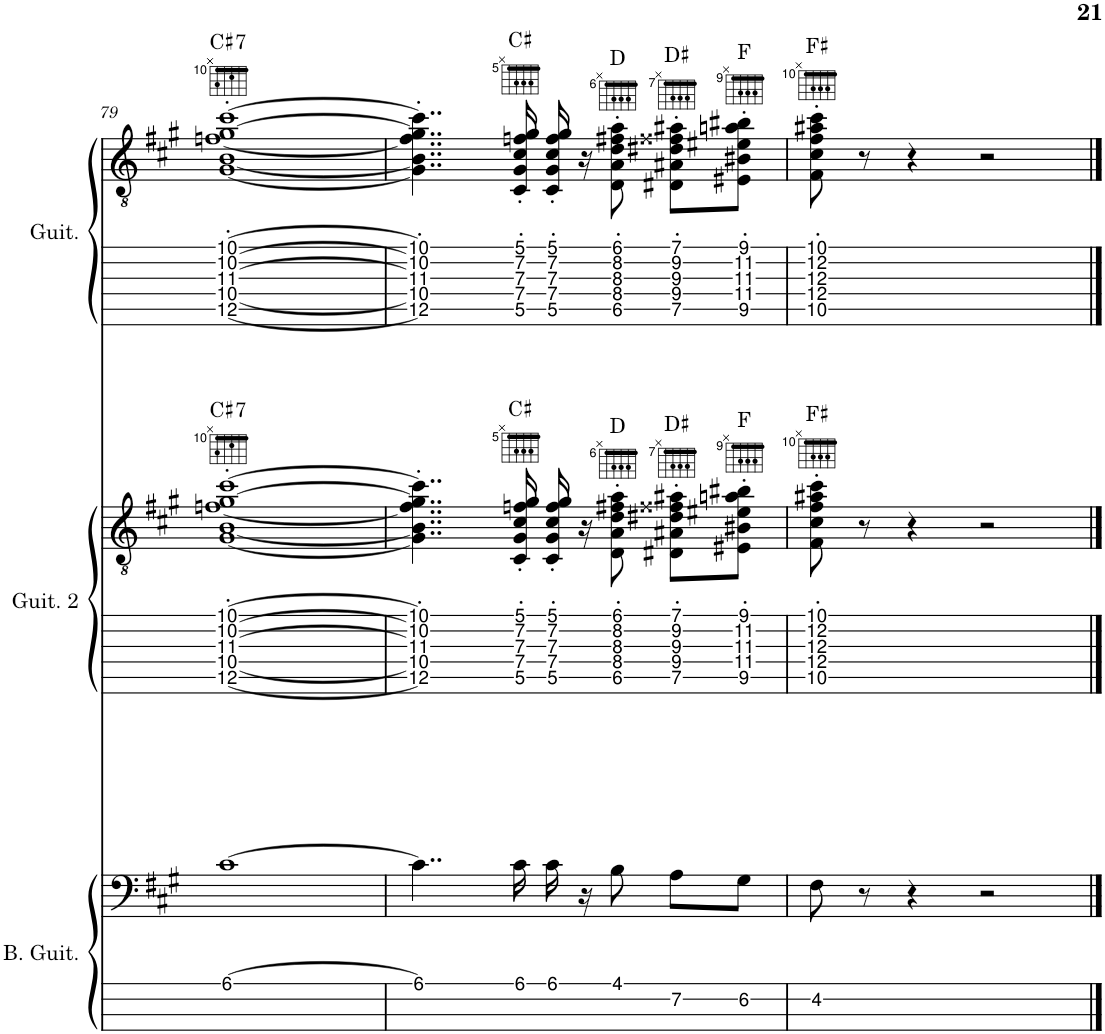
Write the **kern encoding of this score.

**kern	**kern	**kern	**kern	**harte	**kern	**kern	**harte
*part3	*part3	*part2	*part2	*part2	*part1	*part1	*part1
*staff6	*staff5	*staff4	*staff3	*	*staff2	*staff1	*
*I"Bass Guitar	*	*I"Guitar (rythm)	*	*	*I"Guitar (solo)	*	*
*I'B. Guit.	*	*I'Guit. 2	*	*	*I'Guit.	*	*
!!LO:PB:g=z
*	*clefF4	*	*clefGv2	*	*	*clefGv2	*
*Trd7c12	*Trd7c12	*	*	*	*	*	*
*k[f#c#g#]	*k[f#c#g#]	*k[f#c#g#]	*k[f#c#g#]	*	*k[f#c#g#]	*k[f#c#g#]	*
*M4/4	*M4/4	*M4/4	*M4/4	*	*M4/4	*M4/4	*
=79	=79	=79	=79	=79	=79	=79	=79
!	!	!	!	!LO:H:kt=7	!	!	!LO:H:kt=7
[1c#	[1c#	[1G#' [1B' [1fn' [1g#' [1cc#'	[1G#' [1B' [1fn' [1g#' [1cc#'	C#:7	[1G#' [1B' [1fn' [1g#' [1cc#'	[1G#' [1B' [1fn' [1g#' [1cc#'	C#:7
=80	=80	=80	=80	=80	=80	=80	=80
4..c#]	4..c#\]	4..G#]' 4..B]' 4..f]' 4..g#]' 4..cc#]'	4..G#\]' 4..B\]' 4..f\]' 4..g#\]' 4..cc#\]'	.	4..G#]' 4..B]' 4..fn]' 4..g#]' 4..cc#]'	4..G#\]' 4..B\]' 4..f\]' 4..g#\]' 4..cc#\]'	.
16c#	16c#\	16C#' 16G#' 16c#' 16fn' 16g#'	16C#/' 16G#/' 16c#/' 16fn/' 16g#/'	C#:maj	16C#' 16G#' 16c#' 16fn' 16g#'	16C#/' 16G#/' 16c#/' 16fn/' 16g#/'	C#:maj
16c#	16c#\	16C#' 16G#' 16c#' 16f' 16g#'	16C#/' 16G#/' 16c#/' 16f/' 16g#/'	.	16C#' 16G#' 16c#' 16fn' 16g#'	16C#/' 16G#/' 16c#/' 16f/' 16g#/'	.
16r	16r	16r	16r	.	16r	16r	.
8B	8B\	8D' 8A' 8d' 8f#X' 8a'	8D\' 8A\' 8d\' 8f#X\' 8a\'	D:maj	8D' 8A' 8d' 8f#' 8a'	8D\' 8A\' 8d\' 8f#X\' 8a\'	D:maj
8AL	8A\L	8D#X'\ 8A#X'\ 8d#X'\ 8f##X'\ 8a#X'\L	8D#X\' 8A#X\' 8d#X\' 8f##X\' 8a#X\'L	D#:maj	8D#'\ 8A#'\ 8d#'\ 8f##'\ 8a#'\L	8D#X\' 8A#X\' 8d#X\' 8f##X\' 8a#X\'L	D#:maj
8G#J	8G#\J	8E#X'\ 8B#X'\ 8e#X'\ 8an'\ 8b#X'\J	8E#X\' 8B#X\' 8e#X\' 8an\' 8b#X\'J	F:maj	8E#'\ 8B#'\ 8e#'\ 8a'\ 8b#'\J	8E#X\' 8B#X\' 8e#X\' 8an\' 8b#X\'J	F:maj
=81	=81	=81	=81	=81	=81	=81	=81
8F#	8F#\	8F#' 8c#' 8f#' 8a#X' 8cc#'	8F#\' 8c#\' 8f#\' 8a#X\' 8cc#\'	F#:maj	8F#' 8c#' 8f#' 8a#' 8cc#'	8F#\' 8c#\' 8f#\' 8a#X\' 8cc#\'	F#:maj
8r	8r	8r	8r	.	8r	8r	.
4r	4r	4r	4r	.	4r	4r	.
2r	2r	2r	2r	.	2r	2r	.
==	==	==	==	==	==	==	==
*-	*-	*-	*-	*-	*-	*-	*-
